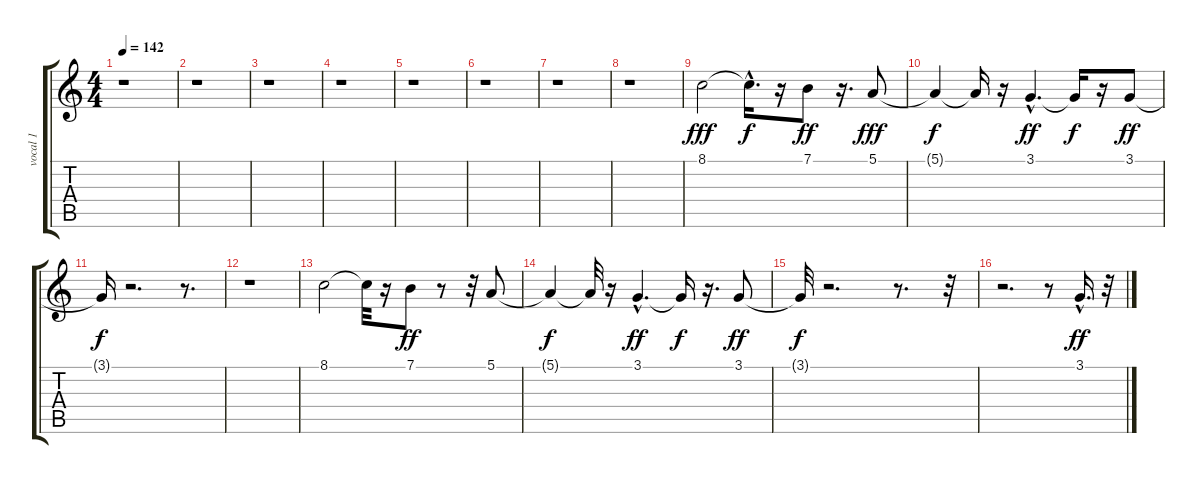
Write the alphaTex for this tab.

\track ("vocal 1" "vocal 1") {instrument lead2sawtooth}
\staff {score tabs}
\tuning (E4 B3 G3 D3 A2 E2) {hide}
\ts (4 4)
\tempo 142
\clef g2
\ks c
r.1{dy fff instrument lead2sawtooth} |
r.1 |
r.1 |
r.1 |
r.1 |
r.1 |
r.1 |
r.1 |
8.1.2 8.1{hac t}.16{d dy f} r.16 7.1.8{dy ff} r.16{d} 5.1.8{dy fff} |
5.1{t}.4{dy f} 5.1{t}.16 r.16 3.1{hac}.4{d dy ff} 3.1{t}.16{dy f} r.16 3.1.8{dy ff} |
3.1{t}.16{dy f} r.2{d} r.8{d} |
r.1 |
8.1.2 8.1{t}.32 r.16 7.1.8{dy ff} r.8 r.32 5.1.8 |
5.1{t}.4{dy f} 5.1{t}.32 r.16 3.1{hac}.4{d dy ff} 3.1{t}.16{dy f} r.16{d} 3.1.8{dy ff} |
3.1{t}.32{dy f} r.2{d} r.8{d} r.32 |
r.2{d} r.8 3.1{hac}.16{d dy ff} r.32
